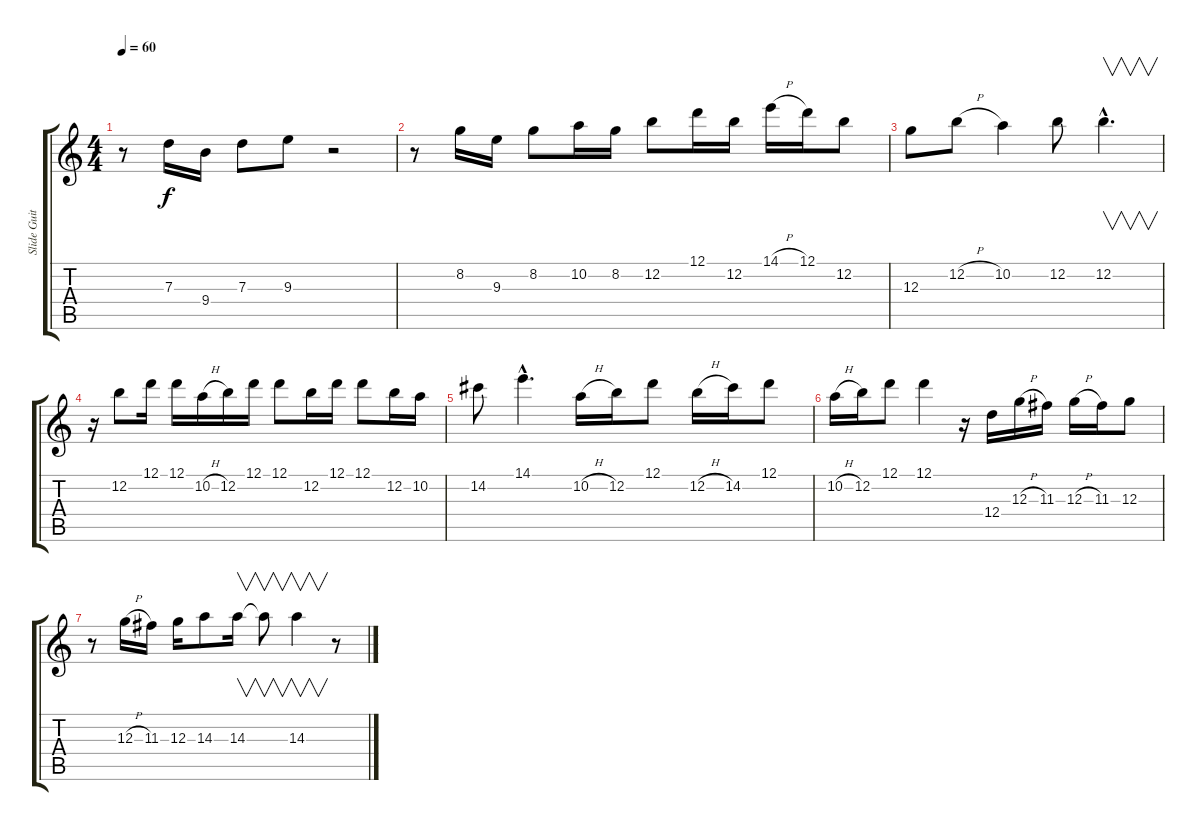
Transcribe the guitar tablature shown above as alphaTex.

\track ("Slide Guitar in Open G" "Slide Guit") {instrument electricguitarjazz}
\staff {score tabs}
\tuning (D4 B3 G3 D3 G2 D2) {hide}
\ts (4 4)
\tempo 60
\clef g2
\ks c
r.8{dy f} 7.3.16 9.4.16 7.3.8 9.3.8 r.2 |
r.8 8.2.16 9.3.16 8.2.8 10.2.16 8.2.16 12.2.8 12.1.16 12.2.16 14.1{h}.16 12.1.16 12.2.8 |
12.3.8 12.2{h}.8 10.2.4 12.2.8 12.2{hac}.4{v d} |
r.16 12.2.8{volume 6} 12.1.16 12.1.16 10.2{h}.16 12.2.16 12.1.16 12.1.8 12.2.16 12.1.16 12.1.8 12.2.16 10.2.16 |
14.2.8 14.1{hac}.4{d} 10.2{h}.16 12.2.16 12.1.8 12.2{h}.16 14.2.16 12.1.8 |
10.2{h}.16{volume 2} 12.2.16 12.1.8 12.1.4 r.16 12.4.16 12.3{h}.16 11.3.16 12.3{h}.16 11.3.16 12.3.8 |
r.8 12.3{h}.16 11.3.16 12.3.16 14.3.8 14.3.16{v} 14.3{t}.8{v} 14.3.4{v} r.8
